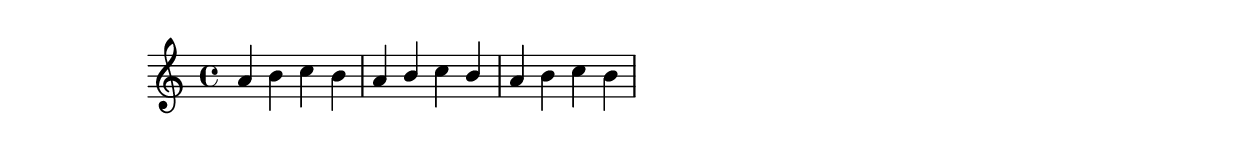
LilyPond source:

%% http://lsr.di.unimi.it/LSR/Item?id=422
%% see also http://lilypond.org/doc/v2.18/Documentation/internals/stem


\relative c'' {
  a4 b c b
  \override Stem.neutral-direction = #up
  a4 b c b
  \override Stem.neutral-direction = #down
  a4 b c b
}
